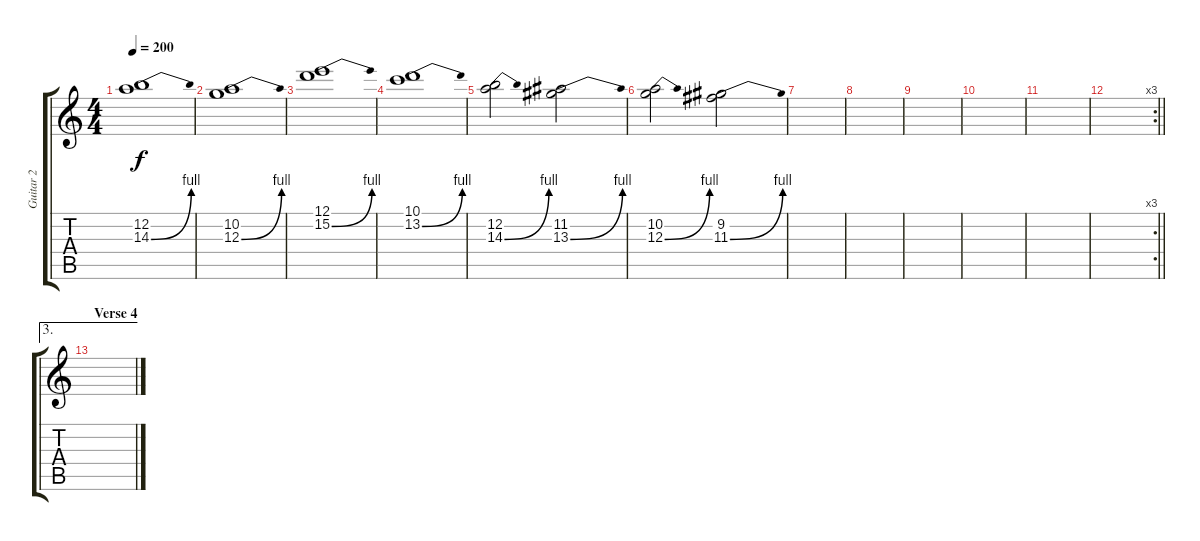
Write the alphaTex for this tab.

\track ("Guitar 2" "Guitar 2") {instrument overdrivenguitar}
\staff {score tabs}
\tuning (E4 B3 G3 D3 A2 E2) {hide}
\ts (4 4)
\tempo 200
\clef g2
\ks c
(12.2 14.3{be (bend 0 0 60 4)}).1{dy f} |
(10.2 12.3{be (bend 0 0 60 4)}).1 |
(12.1 15.2{be (bend 0 0 60 4)}).1 |
(10.1 13.2{be (bend 0 0 60 4)}).1 |
(12.2 14.3{be (bend 0 0 60 4)}).2 (11.2 13.3{be (bend 0 0 60 4)}).2 |
(10.2 12.3{be (bend 0 0 60 4)}).2 (9.2 11.3{be (bend 0 0 60 4)}).2 |
|
|
|
|
|
\rc 3
\barLineRight lightlight
|
\ae 3
\section ("" "Verse 4")
